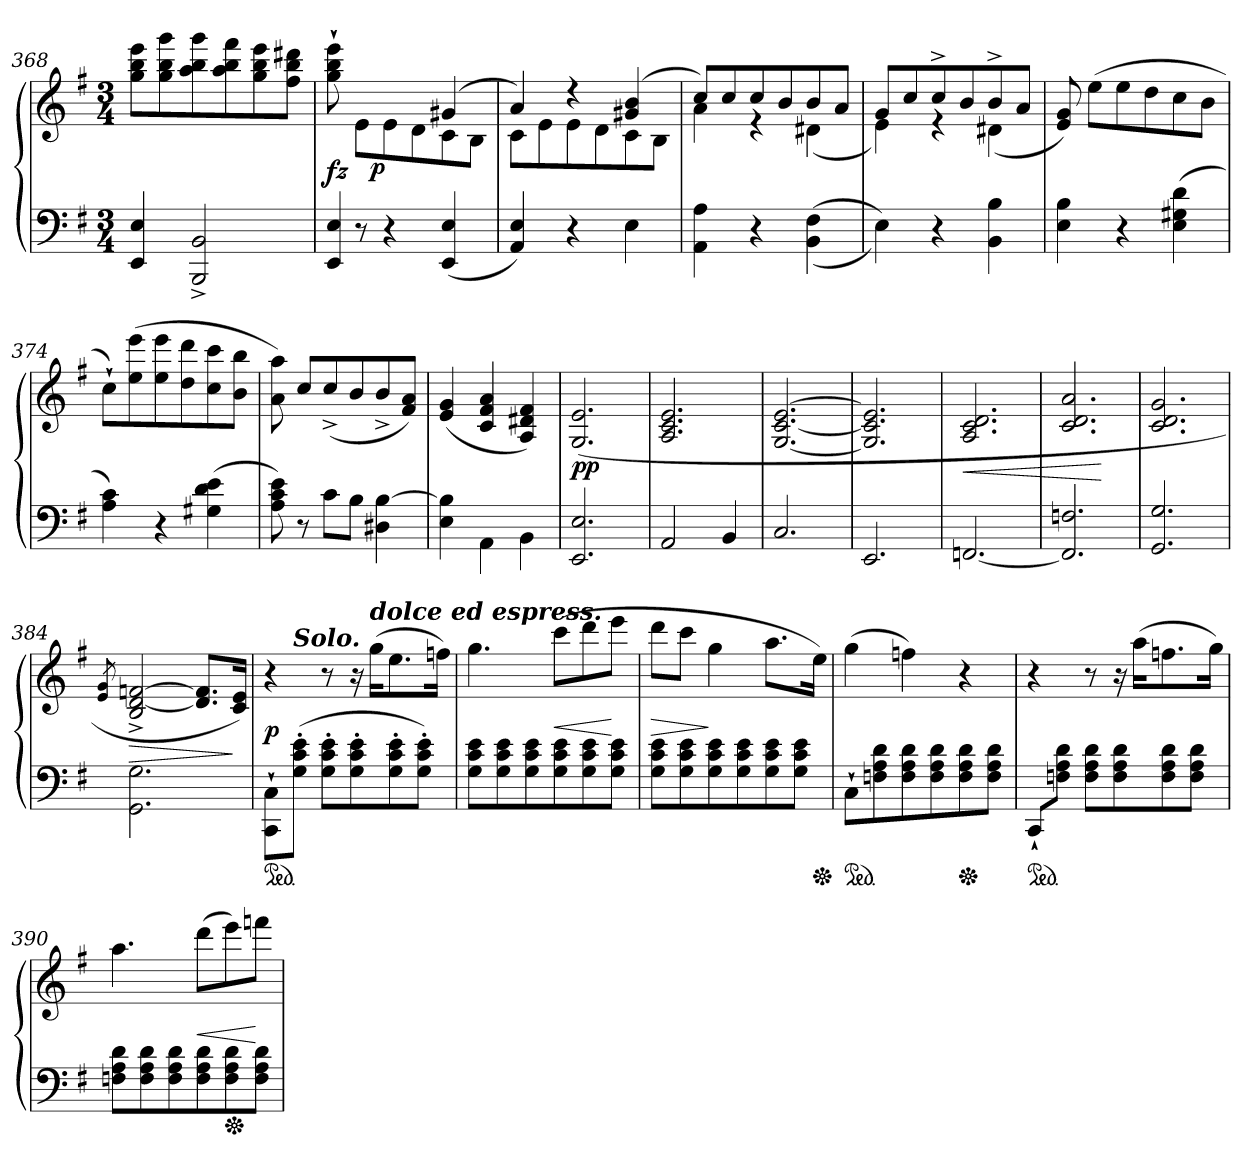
**kern	**kern	**dynam
*part1	*part1	*part1
*staff2	*staff1	*staff1/2
*clefF4	*clefG2	*
*k[f#]	*k[f#]	*
*M3/4	*M3/4	*
=368	=368	=368
4EE! 4E!	8gg!\ 8bb!\ 8eee!\L	.
.	8gg!\ 8bb!\ 8ggg!\	.
2BBB!^> 2BB!^>	8aa!\ 8bb!\ 8ggg!\	.
.	8aa!\ 8bb!\ 8fff#!\	.
.	8gg!\ 8bb!\ 8eee!\	.
.	8ff#!\ 8bb!\ 8ddd#X!\J	.
=369	=369	=369
!LO:N:vis=4	!	!
*	*^	*
8EE! 8E!	8gg!`>\ 8bb!`>\ 8eee!`>\	8ryy	fz
8r	8ryy	8e!\L	.
!	!	!	!LO:DY:rj
4r	4ryy	8e!\	p
.	.	8d!\	.
(<4EE! 4E!	(>4g#X!	8c!\	.
.	.	8B!\J	.
=370	=370	=370	=370
4AA! 4E!)	4a!)	8c!\L	.
.	.	8e!\	.
4r	4r	8e!\	.
.	.	8d!\	.
4E!	(>4g#X! 4b!	8c!\	.
.	.	8B!\J	.
=371	=371	=371	=371
4AA! 4A!	8cc!L)	4a!	.
.	8cc!	.	.
4r	8cc!	4re	.
.	8b!	.	.
(<(>4BB! 4F#!	8b!	(<4d#X!	.
.	8a!J	.	.
=372	=372	=372	=372
4E!))	8g!L	4e!)	.
.	8cc!	.	.
4r	8cc^>!	4re	.
.	8b!	.	.
4BB! 4B!	8b^>!	(<4d#X!	.
.	8a!J	.	.
*	*v	*v	*
=373	=373	=373
4E! 4B!	8e! 8g!)	.
.	(>8ee!L	.
4r	8ee!	.
.	8dd!	.
(>4E! 4G#X! 4d!	8cc!	.
.	8b!J	.
=374	=374	=374
4A! 4c!)	8cc`>!\L)	.
.	(>8ee!\ 8eee!\	.
4r	8ee!\ 8eee!\	.
.	8dd!\ 8ddd!\	.
(>4G#X! 4d! 4e!	8cc!\ 8ccc!\	.
.	8b!\ 8bb!\J	.
=375	=375	=375
8A! 8c! 8e!)	8a! 8aa!)	.
8r	8cc!/L	.
8c!\L	(<8cc^>!	.
8B!\J	8b!	.
4D#X! [4B!	8b^>!	.
.	8f#! 8a!J)	.
=376	=376	=376
4E! 4B!]	(<4e! 4g!	.
4AA!\	4c! 4f#! 4a!	.
4BB!\	4A! 4d#X! 4f#!)	.
=377	=377	=377
2.EE! 2.E!	(>2.G! 2.e!	pp
=378	=378	=378
2AA!	2.A! 2.c! 2.e!	.
4BB!	.	.
=379	=379	=379
2.C!	[2.G! [2.c! [2.e!	.
=380	=380	=380
2.EE!	2.G!] 2.c!] 2.e!]	.
=381	=381	=381
[2.FFn!	2.A! 2.c! 2.d!	<
=382	=382	=382
2.FFn!] 2.Fn!	2.c! 2.d! 2.a!	.
.	.	[
=383	=383	=383
2.GG! 2.G!	2.c! 2.d! 2.g!	.
=384	=384	=384
.	8qe!/ 8qg!/	.
2.GG!\ 2.G!\	2B!^> [2d!^> [2fn!^>	>
.	8.d!] 8.f!]L	.
.	16c! 16e!Jk)	]
=385	=385	=385
!LO:TX:b:color=crimson:t=⚠	!	!
*	*^	*
*ped	*	*	*
8CC` 8C`L	4r	8ryy	p
!	!	!LO:TX:a:Bi:t=Solo.	!
(>8G' 8c' 8e'J	.	2ryy	.
8G' 8c' 8e'L	8r	.	.
8G' 8c' 8e'	16r	.	.
!	!LO:TX:a:Bi:t=dolce ed espress.	!	!
.	(>16gg\KL	.	.
8G' 8c' 8e'	8.ee	.	.
8G' 8c' 8e'J)	.	8ryy	.
.	16ffnJk)	.	.
*	*v	*v	*
=386	=386	=386
8G 8c 8eL	4.gg	.
8G 8c 8e	.	.
8G 8c 8e	.	.
8G 8c 8e	(>8cccL	<
8G 8c 8e	8ddd	.
8G 8c 8eJ	8eeeJ	[
=387	=387	=387
8G 8c 8eL	8dddL	>
8G 8c 8e	8cccJ	.
8G 8c 8e	4gg	]
8G 8c 8e	.	.
8G 8c 8e	8.aaL	.
8G 8c 8eJ	.	.
*Xped	*	*
.	16eeJk)	.
=388	=388	=388
*ped	*	*
8C`L	(>4gg	.
8Fn 8A 8d	.	.
8F 8A 8d	4ffn)	.
8F 8A 8d	.	.
*Xped	*	*
8F 8A 8d	4r	.
8F 8A 8dJ	.	.
=389	=389	=389
!LO:TX:a:color=crimson:t=⚠	!	!
*ped	*	*
8CC`/L	4r	.
8Fn\ 8A\ 8d\J	.	.
8F 8A 8dL	8r	.
8F 8A 8d	16r	.
.	(>16aaKL	.
8F 8A 8d	8.ffn	.
8F 8A 8dJ	.	.
.	16ggJk)	.
=390	=390	=390
8Fn 8A 8dL	4.aa	.
8F 8A 8d	.	.
8F 8A 8d	.	.
8F 8A 8d	(>8dddL	<
*Xped	*	*
8F 8A 8d	8eee)	.
8F 8A 8dJ	8fffnJ	[
=	=	=
*-	*-	*-
